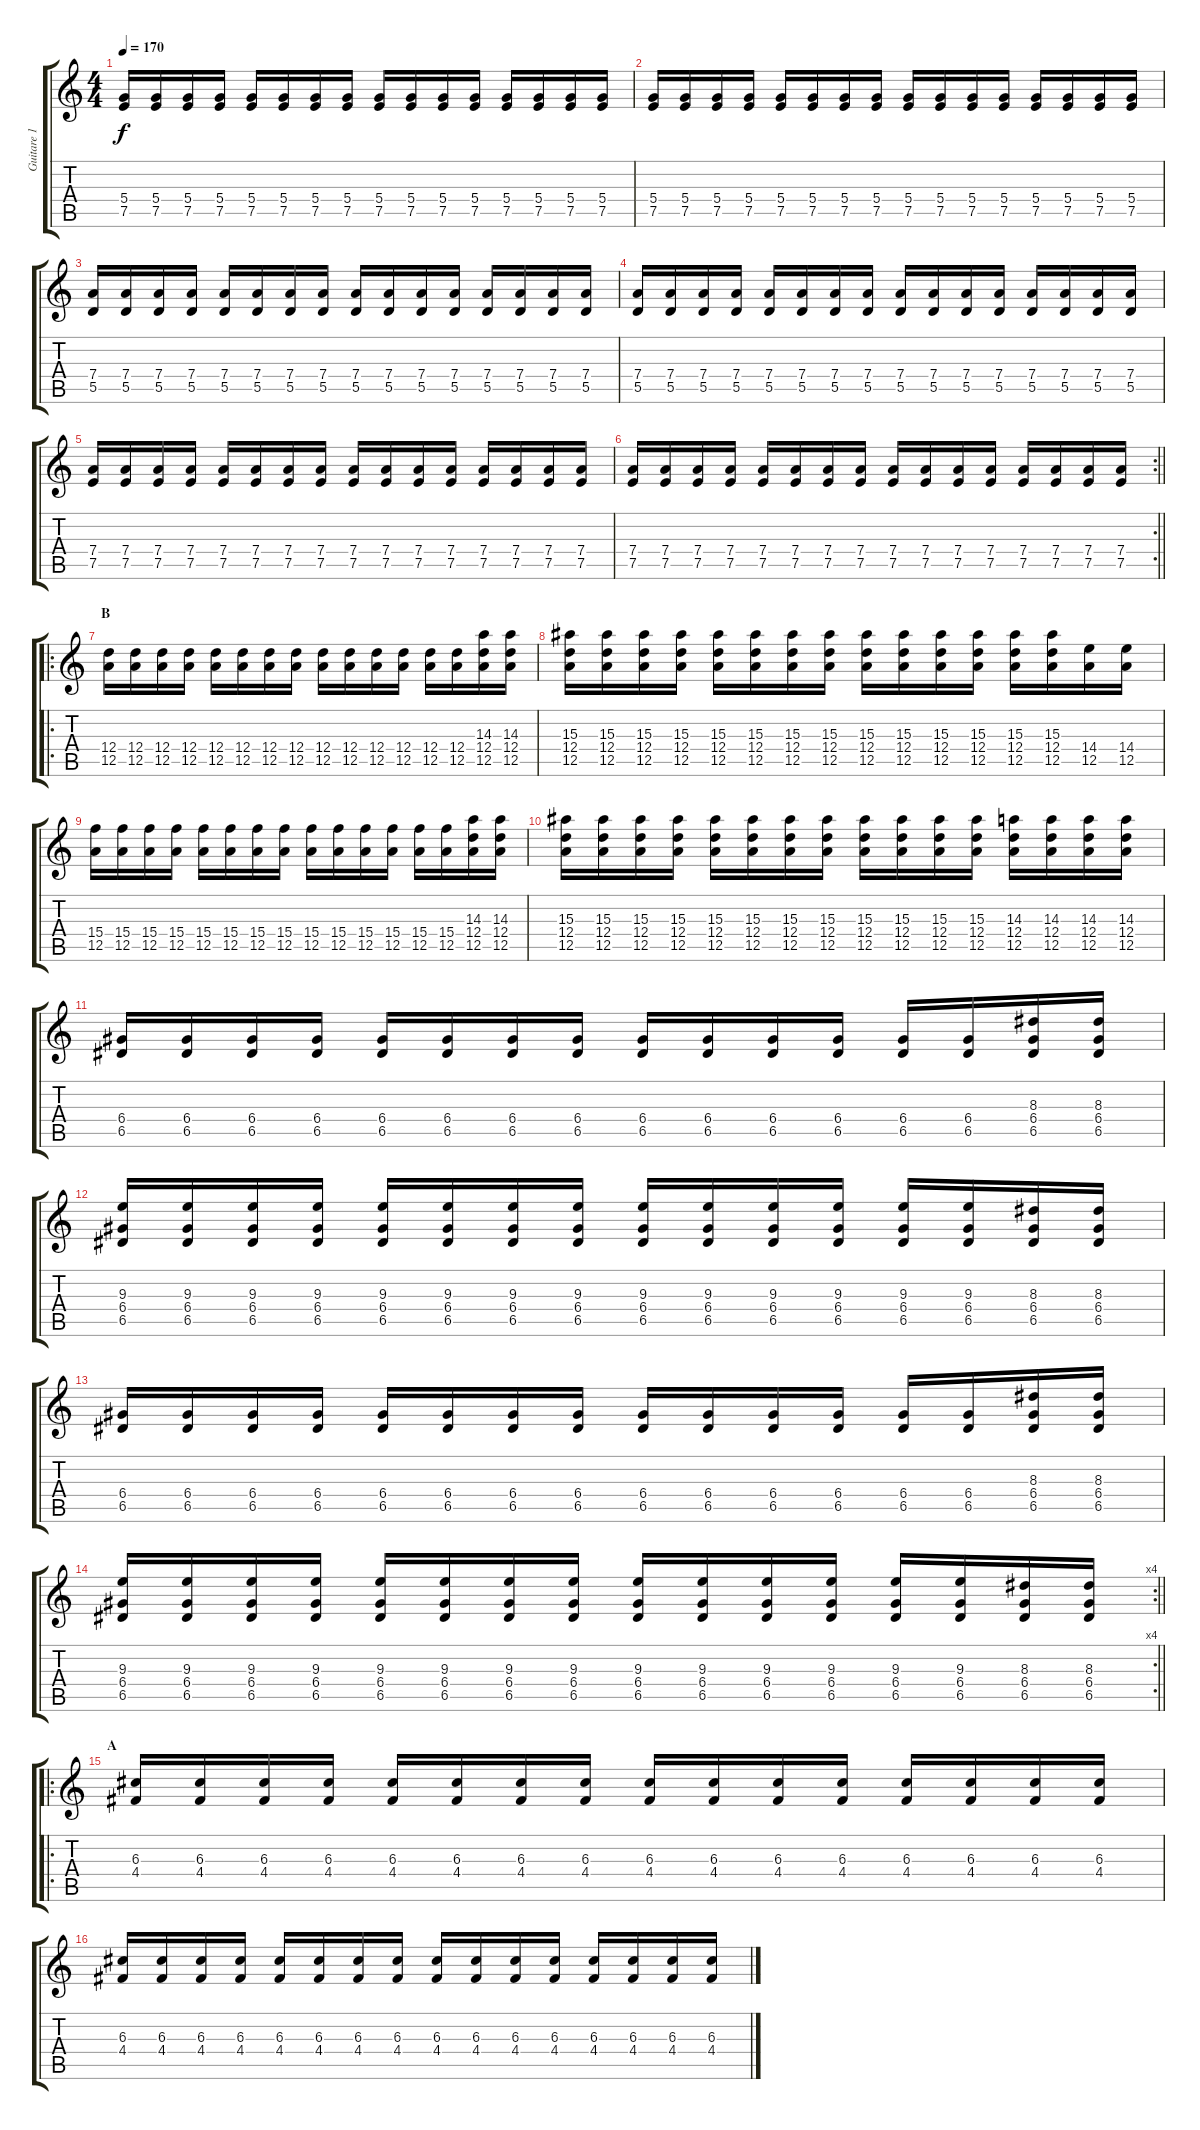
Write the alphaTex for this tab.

\track ("Guitare 1" "Guitare 1") {instrument distortionguitar}
\staff {score tabs}
\tuning (E4 B3 G3 D3 A2 E2) {hide}
\ts (4 4)
\tempo 170
\clef g2
\ks c
(5.4 7.5).16{dy f} (5.4 7.5).16 (5.4 7.5).16 (5.4 7.5).16 (5.4 7.5).16 (5.4 7.5).16 (5.4 7.5).16 (5.4 7.5).16 (5.4 7.5).16 (5.4 7.5).16 (5.4 7.5).16 (5.4 7.5).16 (5.4 7.5).16 (5.4 7.5).16 (5.4 7.5).16 (5.4 7.5).16 |
(5.4 7.5).16 (5.4 7.5).16 (5.4 7.5).16 (5.4 7.5).16 (5.4 7.5).16 (5.4 7.5).16 (5.4 7.5).16 (5.4 7.5).16 (5.4 7.5).16 (5.4 7.5).16 (5.4 7.5).16 (5.4 7.5).16 (5.4 7.5).16 (5.4 7.5).16 (5.4 7.5).16 (5.4 7.5).16 |
(7.4 5.5).16 (7.4 5.5).16 (7.4 5.5).16 (7.4 5.5).16 (7.4 5.5).16 (7.4 5.5).16 (7.4 5.5).16 (7.4 5.5).16 (7.4 5.5).16 (7.4 5.5).16 (7.4 5.5).16 (7.4 5.5).16 (7.4 5.5).16 (7.4 5.5).16 (7.4 5.5).16 (7.4 5.5).16 |
(7.4 5.5).16 (7.4 5.5).16 (7.4 5.5).16 (7.4 5.5).16 (7.4 5.5).16 (7.4 5.5).16 (7.4 5.5).16 (7.4 5.5).16 (7.4 5.5).16 (7.4 5.5).16 (7.4 5.5).16 (7.4 5.5).16 (7.4 5.5).16 (7.4 5.5).16 (7.4 5.5).16 (7.4 5.5).16 |
(7.4 7.5).16 (7.4 7.5).16 (7.4 7.5).16 (7.4 7.5).16 (7.4 7.5).16 (7.4 7.5).16 (7.4 7.5).16 (7.4 7.5).16 (7.4 7.5).16 (7.4 7.5).16 (7.4 7.5).16 (7.4 7.5).16 (7.4 7.5).16 (7.4 7.5).16 (7.4 7.5).16 (7.4 7.5).16 |
\rc 2
\barLineRight lightlight
(7.4 7.5).16 (7.4 7.5).16 (7.4 7.5).16 (7.4 7.5).16 (7.4 7.5).16 (7.4 7.5).16 (7.4 7.5).16 (7.4 7.5).16 (7.4 7.5).16 (7.4 7.5).16 (7.4 7.5).16 (7.4 7.5).16 (7.4 7.5).16 (7.4 7.5).16 (7.4 7.5).16 (7.4 7.5).16 |
\ro
\section ("" "B")
(12.4 12.5).16 (12.4 12.5).16 (12.4 12.5).16 (12.4 12.5).16 (12.4 12.5).16 (12.4 12.5).16 (12.4 12.5).16 (12.4 12.5).16 (12.4 12.5).16 (12.4 12.5).16 (12.4 12.5).16 (12.4 12.5).16 (12.4 12.5).16 (12.4 12.5).16 (14.3 12.4 12.5).16 (14.3 12.4 12.5).16 |
(15.3 12.4 12.5).16 (15.3 12.4 12.5).16 (15.3 12.4 12.5).16 (15.3 12.4 12.5).16 (15.3 12.4 12.5).16 (15.3 12.4 12.5).16 (15.3 12.4 12.5).16 (15.3 12.4 12.5).16 (15.3 12.4 12.5).16 (15.3 12.4 12.5).16 (15.3 12.4 12.5).16 (15.3 12.4 12.5).16 (15.3 12.4 12.5).16 (15.3 12.4 12.5).16 (14.4 12.5).16 (14.4 12.5).16 |
(15.4 12.5).16 (15.4 12.5).16 (15.4 12.5).16 (15.4 12.5).16 (15.4 12.5).16 (15.4 12.5).16 (15.4 12.5).16 (15.4 12.5).16 (15.4 12.5).16 (15.4 12.5).16 (15.4 12.5).16 (15.4 12.5).16 (15.4 12.5).16 (15.4 12.5).16 (14.3 12.4 12.5).16 (14.3 12.4 12.5).16 |
(15.3 12.4 12.5).16 (15.3 12.4 12.5).16 (15.3 12.4 12.5).16 (15.3 12.4 12.5).16 (15.3 12.4 12.5).16 (15.3 12.4 12.5).16 (15.3 12.4 12.5).16 (15.3 12.4 12.5).16 (15.3 12.4 12.5).16 (15.3 12.4 12.5).16 (15.3 12.4 12.5).16 (15.3 12.4 12.5).16 (14.3 12.4 12.5).16 (14.3 12.4 12.5).16 (14.3 12.4 12.5).16 (14.3 12.4 12.5).16 |
(6.4 6.5).16 (6.4 6.5).16 (6.4 6.5).16 (6.4 6.5).16 (6.4 6.5).16 (6.4 6.5).16 (6.4 6.5).16 (6.4 6.5).16 (6.4 6.5).16 (6.4 6.5).16 (6.4 6.5).16 (6.4 6.5).16 (6.4 6.5).16 (6.4 6.5).16 (8.3 6.4 6.5).16 (8.3 6.4 6.5).16 |
(9.3 6.4 6.5).16 (9.3 6.4 6.5).16 (9.3 6.4 6.5).16 (9.3 6.4 6.5).16 (9.3 6.4 6.5).16 (9.3 6.4 6.5).16 (9.3 6.4 6.5).16 (9.3 6.4 6.5).16 (9.3 6.4 6.5).16 (9.3 6.4 6.5).16 (9.3 6.4 6.5).16 (9.3 6.4 6.5).16 (9.3 6.4 6.5).16 (9.3 6.4 6.5).16 (8.3 6.4 6.5).16 (8.3 6.4 6.5).16 |
(6.4 6.5).16 (6.4 6.5).16 (6.4 6.5).16 (6.4 6.5).16 (6.4 6.5).16 (6.4 6.5).16 (6.4 6.5).16 (6.4 6.5).16 (6.4 6.5).16 (6.4 6.5).16 (6.4 6.5).16 (6.4 6.5).16 (6.4 6.5).16 (6.4 6.5).16 (8.3 6.4 6.5).16 (8.3 6.4 6.5).16 |
\rc 4
\barLineRight lightlight
(9.3 6.4 6.5).16 (9.3 6.4 6.5).16 (9.3 6.4 6.5).16 (9.3 6.4 6.5).16 (9.3 6.4 6.5).16 (9.3 6.4 6.5).16 (9.3 6.4 6.5).16 (9.3 6.4 6.5).16 (9.3 6.4 6.5).16 (9.3 6.4 6.5).16 (9.3 6.4 6.5).16 (9.3 6.4 6.5).16 (9.3 6.4 6.5).16 (9.3 6.4 6.5).16 (8.3 6.4 6.5).16 (8.3 6.4 6.5).16 |
\ro
\section ("" "A")
(6.3 4.4).16 (6.3 4.4).16 (6.3 4.4).16 (6.3 4.4).16 (6.3 4.4).16 (6.3 4.4).16 (6.3 4.4).16 (6.3 4.4).16 (6.3 4.4).16 (6.3 4.4).16 (6.3 4.4).16 (6.3 4.4).16 (6.3 4.4).16 (6.3 4.4).16 (6.3 4.4).16 (6.3 4.4).16 |
(6.3 4.4).16 (6.3 4.4).16 (6.3 4.4).16 (6.3 4.4).16 (6.3 4.4).16 (6.3 4.4).16 (6.3 4.4).16 (6.3 4.4).16 (6.3 4.4).16 (6.3 4.4).16 (6.3 4.4).16 (6.3 4.4).16 (6.3 4.4).16 (6.3 4.4).16 (6.3 4.4).16 (6.3 4.4).16
